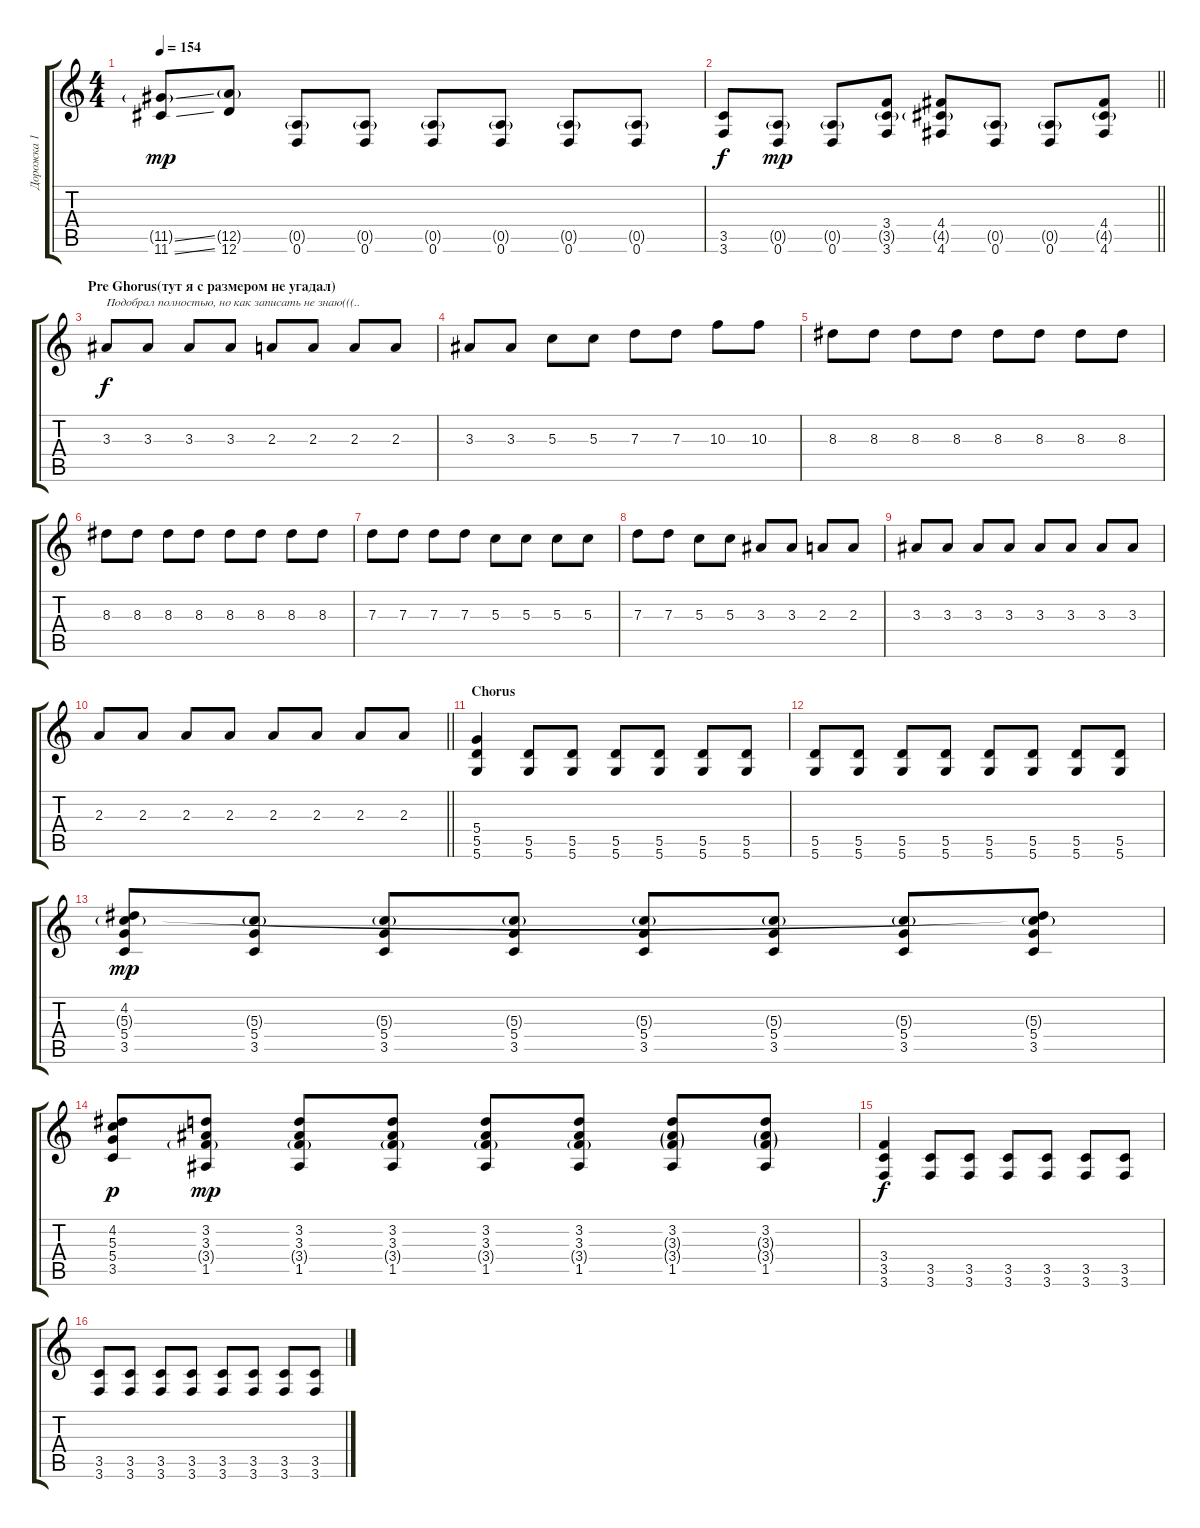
\track ("Дорожка 1" "Дорожка 1") {instrument distortionguitar}
\staff {score tabs}
\tuning (E4 B3 G3 D3 A2 D2) {hide}
\ts (4 4)
\tempo 154
\clef g2
\ks c
(11.5{ss g} 11.6{ss}).8{dy mp} (12.5{g} 12.6).8 (0.5{g} 0.6).8 (0.5{g} 0.6).8 (0.5{g} 0.6).8 (0.5{g} 0.6).8 (0.5{g} 0.6).8 (0.5{g} 0.6).8 |
\barLineRight lightlight
(3.5 3.6).8{dy f} (0.5{g} 0.6).8{dy mp} (0.5{g} 0.6).8 (3.4 3.5{g} 3.6).8 (4.4 4.5{g} 4.6).8 (0.5{g} 0.6).8 (0.5{g} 0.6).8 (4.4 4.5{g} 4.6).8 |
\section ("" "Pre Ghorus(тут я с размером не угадал)")
3.3.8{txt "Подобрал полностью, но как записать не знаю(((.." dy f} 3.3.8 3.3.8 3.3.8 2.3.8 2.3.8 2.3.8 2.3.8 |
3.3.8 3.3.8 5.3.8 5.3.8 7.3.8 7.3.8 10.3.8 10.3.8 |
8.3.8 8.3.8 8.3.8 8.3.8 8.3.8 8.3.8 8.3.8 8.3.8 |
8.3.8 8.3.8 8.3.8 8.3.8 8.3.8 8.3.8 8.3.8 8.3.8 |
7.3.8 7.3.8 7.3.8 7.3.8 5.3.8 5.3.8 5.3.8 5.3.8 |
7.3.8 7.3.8 5.3.8 5.3.8 3.3.8 3.3.8 2.3.8 2.3.8 |
3.3.8 3.3.8 3.3.8 3.3.8 3.3.8 3.3.8 3.3.8 3.3.8 |
\barLineRight lightlight
2.3.8 2.3.8 2.3.8 2.3.8 2.3.8 2.3.8 2.3.8 2.3.8 |
\section ("" "Chorus")
(5.4 5.5 5.6).4 (5.5 5.6).8 (5.5 5.6).8 (5.5 5.6).8 (5.5 5.6).8 (5.5 5.6).8 (5.5 5.6).8 |
(5.5 5.6).8 (5.5 5.6).8 (5.5 5.6).8 (5.5 5.6).8 (5.5 5.6).8 (5.5 5.6).8 (5.5 5.6).8 (5.5 5.6).8 |
(4.2 5.3{g} 5.4 3.5).8{dy mp} (5.3{g} 5.4 3.5).8 (5.3{g} 5.4 3.5).8 (5.3{g} 5.4 3.5).8 (5.3{g} 5.4 3.5).8 (5.3{g} 5.4 3.5).8 (5.3{g} 5.4 3.5).8 (4.2{t} 5.3{g} 5.4 3.5).8 |
(4.2 5.3 5.4 3.5).8{dy p} (3.2 3.3 3.4{g} 1.5).8{dy mp} (3.2 3.3 3.4{g} 1.5).8 (3.2 3.3 3.4{g} 1.5).8 (3.2 3.3 3.4{g} 1.5).8 (3.2 3.3 3.4{g} 1.5).8 (3.2 3.3{g} 3.4{g} 1.5).8 (3.2 3.3{g} 3.4{g} 1.5).8 |
(3.4 3.5 3.6).4{dy f} (3.5 3.6).8 (3.5 3.6).8 (3.5 3.6).8 (3.5 3.6).8 (3.5 3.6).8 (3.5 3.6).8 |
(3.5 3.6).8 (3.5 3.6).8 (3.5 3.6).8 (3.5 3.6).8 (3.5 3.6).8 (3.5 3.6).8 (3.5 3.6).8 (3.5 3.6).8
